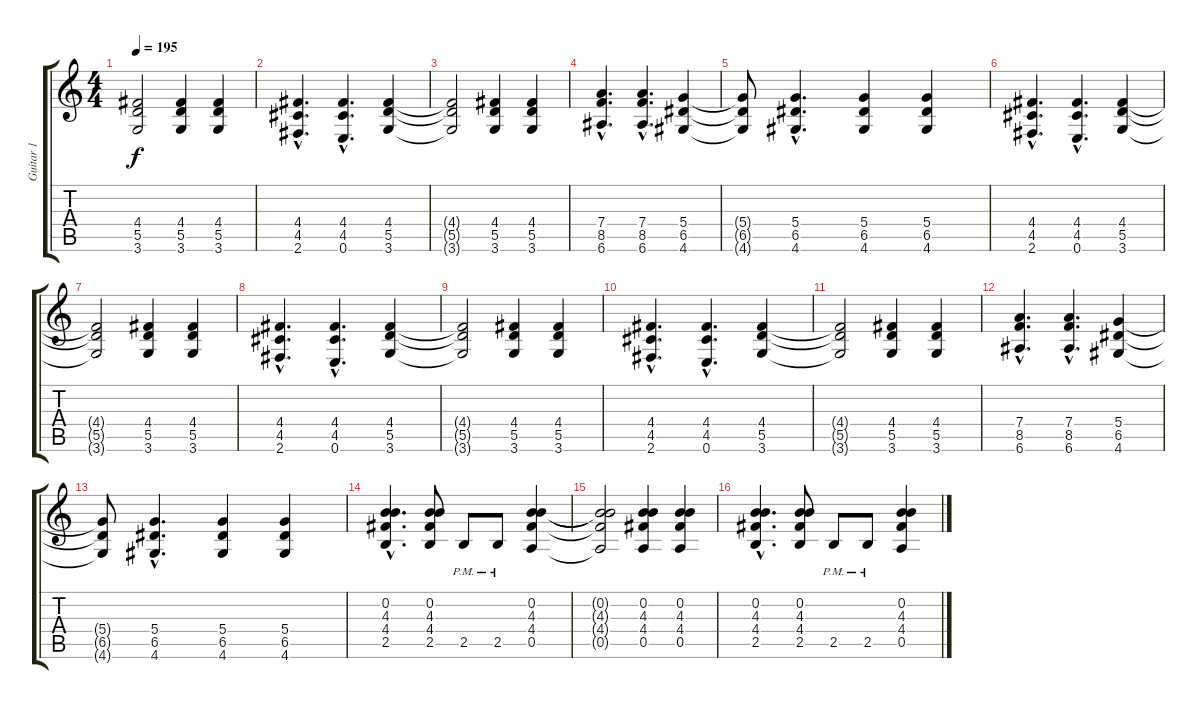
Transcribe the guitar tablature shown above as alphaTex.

\track ("Guitar 1" "Guitar 1") {instrument distortionguitar}
\staff {score tabs}
\tuning (E4 B3 G3 D3 A2 E2) {hide}
\ts (4 4)
\tempo 195
\clef g2
\ks c
(4.4{t} 5.5{t} 3.6{t}).2{dy f} (4.4 5.5 3.6).4 (4.4 5.5 3.6).4 |
(4.4{hac} 4.5{hac} 2.6{hac}).4{d} (4.4{hac} 4.5{hac} 0.6{hac}).4{d} (4.4 5.5 3.6).4 |
(4.4{t} 5.5{t} 3.6{t}).2 (4.4 5.5 3.6).4 (4.4 5.5 3.6).4 |
(7.4{hac} 8.5{hac} 6.6{hac}).4{d} (7.4{hac} 8.5{hac} 6.6{hac}).4{d} (5.4 6.5 4.6).4 |
(5.4{t} 6.5{t} 4.6{t}).8 (5.4{hac} 6.5{hac} 4.6{hac}).4{d} (5.4 6.5 4.6).4 (5.4 6.5 4.6).4 |
(4.4{hac} 4.5{hac} 2.6{hac}).4{d} (4.4{hac} 4.5{hac} 0.6{hac}).4{d} (4.4 5.5 3.6).4 |
(4.4{t} 5.5{t} 3.6{t}).2 (4.4 5.5 3.6).4 (4.4 5.5 3.6).4 |
(4.4{hac} 4.5{hac} 2.6{hac}).4{d} (4.4{hac} 4.5{hac} 0.6{hac}).4{d} (4.4 5.5 3.6).4 |
(4.4{t} 5.5{t} 3.6{t}).2 (4.4 5.5 3.6).4 (4.4 5.5 3.6).4 |
(4.4{hac} 4.5{hac} 2.6{hac}).4{d} (4.4{hac} 4.5{hac} 0.6{hac}).4{d} (4.4 5.5 3.6).4 |
(4.4{t} 5.5{t} 3.6{t}).2 (4.4 5.5 3.6).4 (4.4 5.5 3.6).4 |
(7.4{hac} 8.5{hac} 6.6{hac}).4{d} (7.4{hac} 8.5{hac} 6.6{hac}).4{d} (5.4 6.5 4.6).4 |
(5.4{t} 6.5{t} 4.6{t}).8 (5.4{hac} 6.5{hac} 4.6{hac}).4{d} (5.4 6.5 4.6).4 (5.4 6.5 4.6).4 |
(0.2{hac} 4.3{hac} 4.4{hac} 2.5{hac}).4{d} (0.2 4.3 4.4 2.5).8 2.5{pm}.8 2.5{pm}.8 (0.2 4.3 4.4 0.5).4 |
(0.2{t} 4.3{t} 4.4{t} 0.5{t}).2 (0.2 4.3 4.4 0.5).4 (0.2 4.3 4.4 0.5).4 |
(0.2{hac} 4.3{hac} 4.4{hac} 2.5{hac}).4{d} (0.2 4.3 4.4 2.5).8 2.5{pm}.8 2.5{pm}.8 (0.2 4.3 4.4 0.5).4
